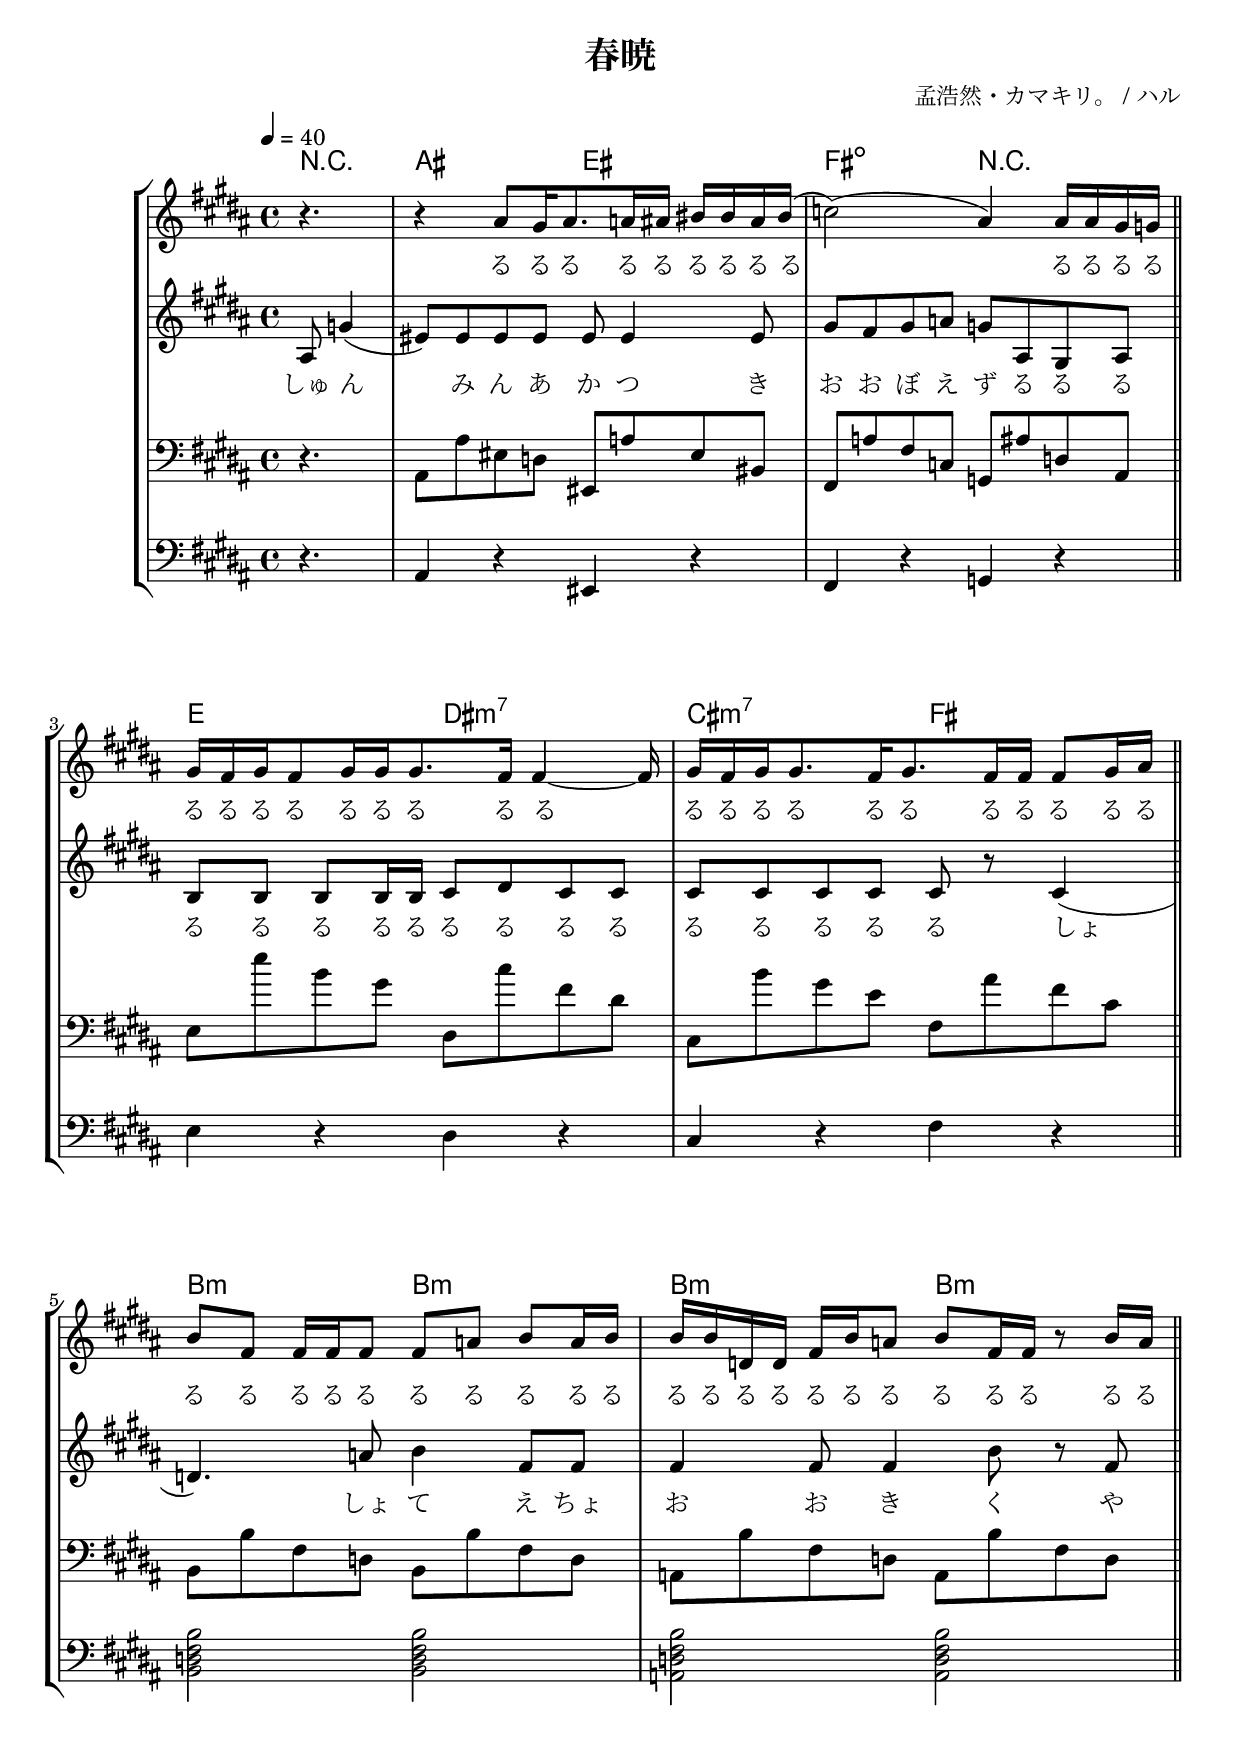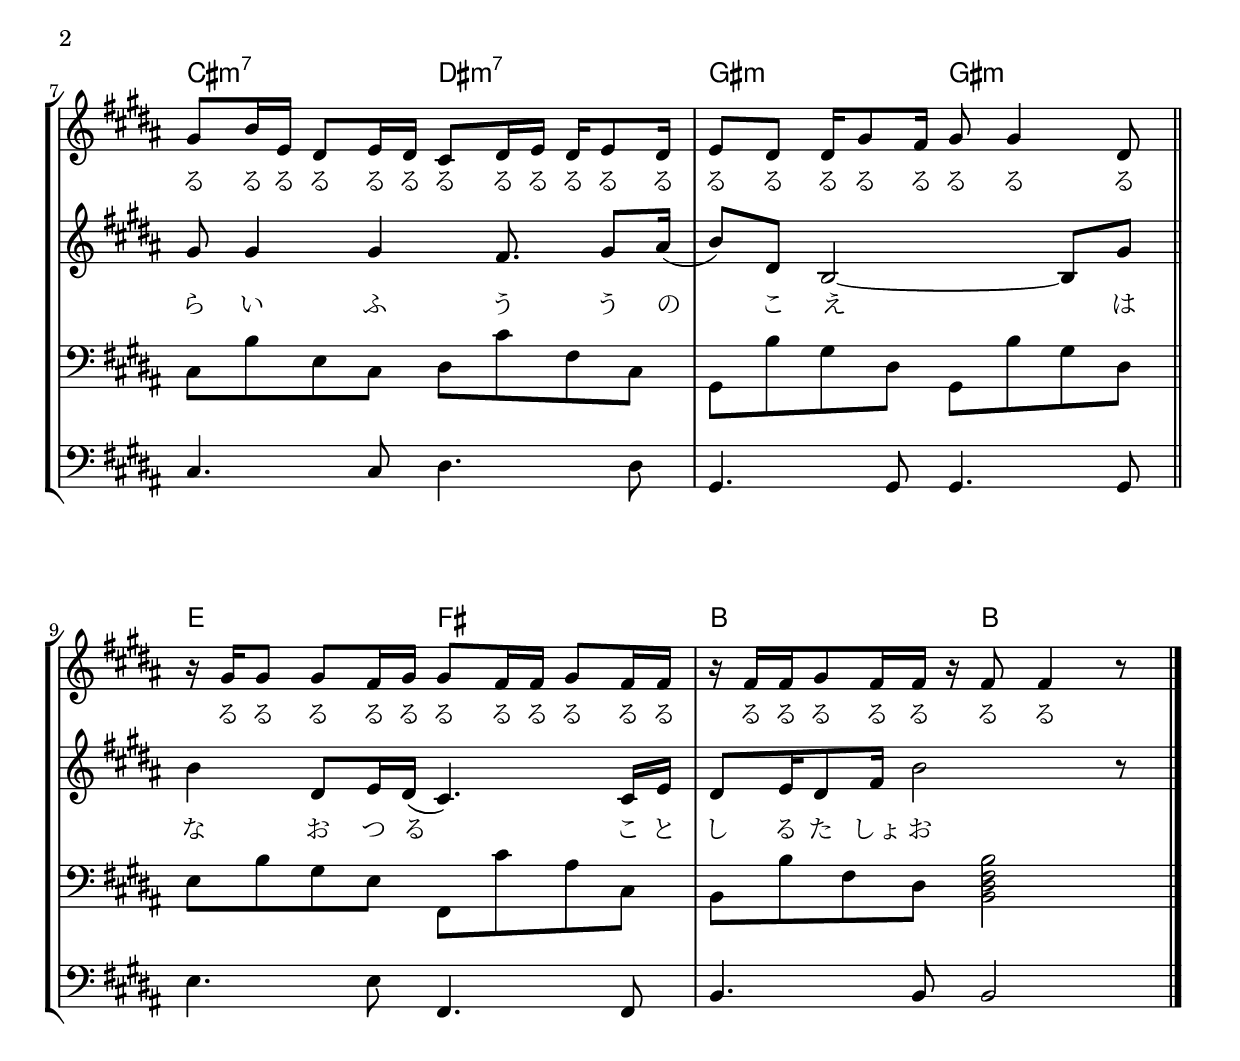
\version "2.12.1"

\header {
	title = \markup {春暁}
	composer = \markup \center-column {"孟浩然・カマキリ。 / ハル"}
}

harmony = \chordmode {
		r4.ais2 eis fis:dim r 

	e dis:min7 cis:min7 fis 

	b:m b:m b:m b:m 

	cis:min7 dis:min7 gis:m gis:m 

	e fis b b 
}

melody = {
	\set Staff.midiInstrument = #"Synth Voice"
	\partial 8*3
		\key b \major
	\tempo 4 = 40
r4. r4 ais'8  gis'16  ais'8.  a'16  ais'16  bis'16  bis'16  ais'16  bis'16 
	(c''2)  (ais'4)  ais'16  ais'16  gis'16  g'16
	\set Staff.midiInstrument = #"Synth Voice"
	 gis'16  fis'16  gis'16  fis'8  gis'16  gis'16  gis'8.  fis'16  fis'4~fis'16 
	gis'16  fis'16  gis'16  gis'8.  fis'16  gis'8.  fis'16  fis'16  	\set Staff.midiInstrument = #"Synth Voice"
	fis'8  gis'16  ais'16 
	b'8  fis'8  fis'16  fis'16  fis'8  fis'8  a'8  b'8  a'16  b'16 
	b'16  b'16  d'16  d'16  fis'16  b'16  a'8  b'8  fis'16  fis'16  	r8 	\set Staff.midiInstrument = #"Synth Voice"
	b'16  a'16 
	gis'8  b'16  e'16  dis'8  e'16  dis'16  cis'8  dis'16  e'16  dis'16  e'8  dis'16 
	e'8  dis'8  dis'16  gis'8  fis'16  gis'8  gis'4  	\set Staff.midiInstrument = #"Synth Voice"
	dis'8 
	r16  gis'16  gis'8  gis'8  fis'16  gis'16  gis'8  fis'16  fis'16  gis'8  fis'16  fis'16 
	r16  fis'16  fis'16  gis'8  fis'16  fis'16  r16  fis'8  fis'4  	r8 	\bar "|."
}

words = \lyricmode {
	る  る  る  る  る  る  る  る  る  る  る  る  る  
	る  る  る  る  る  る  る  る  る  る  る  る  る  る  る  る  る  
	る  る  る  る  る  る  る  る  る  る  る  る  る  る  る  る  る  る  る  る  る  る  る  
	る  る  る  る  る  る  る  る  る  る  る  る  る  る  る  る  る  る  る  る  る  
	る  る  る  る  る  る  る  る  る  る  る  る  る  る  る  る  る  る  る  
}

secondmelody = {
	\set Staff.midiInstrument = #"mmi0.48"
	\partial 8*3
		\key b \major
	\tempo 4 = 40
ais8  g'4 
	(eis'8)  eis'8  eis'8  eis'8  eis'8  eis'4  eis'8 
	gis'8  fis'8  gis'8  a'8  g'8  	\set Staff.midiInstrument = #"fss0.6"
	ais8  gis8  ais8 
	b8  b8  b8  b16  b16  cis'8  dis'8  cis'8  cis'8 
	cis'8  cis'8  cis'8  cis'8  cis'8  	r8 	\set Staff.midiInstrument = #"mmi0.48"
	cis'4 
	(d'4.)  a'8  b'4  fis'8  fis'8 
	fis'4  fis'8  fis'4  b'8  	r8 	\set Staff.midiInstrument = #"mmi0.48"
	fis'8 
	gis'8  gis'4  gis'4  fis'8.  gis'8  ais'16 
	(b'8)  dis'8  b2~b8  	\set Staff.midiInstrument = #"mmi0.48"
	gis'8 
	b'4  dis'8  e'16  dis'16  (cis'4.)  cis'16  e'16 
	dis'8  e'16  dis'8  fis'16  b'2  	r8 	\bar "|."
}

secondwords = \lyricmode {
	しゅ  ん  み  ん  あ  か  つ  き  お  お  ぼ  え  ず  
	る  る  る  る  る  る  る  る  る  る  る  る  る  る  る  る  る  
	しょ  しょ  て  え  ちょ  お  お  き  く  
	や  ら  い  ふ  う  う  の  こ  え  
	は  な  お  つ  る  こ  と  し  る  た  しょ  お  
}

tempochange = {
	\tempo 4 = 40
	r1 | r1 \bar "||"
	\tempo 4 = 40
	r1 | r1 \bar "||"
	\tempo 4 = 40
	r1 | r1 \bar "||"
	\tempo 4 = 40
	r1 | r1 \bar "||"
	\tempo 4 = 40
	r1 | r1 \bar "|."
}

mainacc = {
	\clef bass
	\set Staff.midiInstrument = #"Koto"
	\key b \major
	\tempo 4 = 40
	\partial 8*3
	r4.	ais,8 ais eis d
	eis,8 a eis bis,
	fis,8 a fis c
	g,8 ais d ais,
	\bar "||"

	\set Staff.midiInstrument = #"Koto"
	e8 e'' b' gis'
	dis8 cis'' fis' dis'
	cis8 b' gis' e'
	fis8 ais' fis' cis'
	\bar "||"

	\set Staff.midiInstrument = #"Koto"
	b,8 b fis d
	b,8 b fis d
	a,8 b fis d
	a,8 b fis d
	\bar "||"

	\set Staff.midiInstrument = #"Koto"
	cis8 b e cis
	dis8 cis' fis cis
	gis,8 b gis dis
	gis,8 b gis dis
	\bar "||"

	\set Staff.midiInstrument = #"Koto"
	e8 b gis e
	fis,8 cis' ais cis
	b,8 b fis dis
	<b, dis fis b>2
	\bar "|."
}

subacc = {
	\clef bass
	\set Staff.midiInstrument = #"Cello"
	\key b \major
	\tempo 4 = 40
	\partial 8*3
	r4.	ais,4 r4
	eis,4 r4
	fis,4 r4
	g,4 r4
	\bar "||"

	\set Staff.midiInstrument = #"Viola"
	e4 r4
	dis4 r4
	cis4 r4
	fis4 r4
	\bar "||"

	\set Staff.midiInstrument = #"Violin"
	<b, d fis b>2
	<b, d fis b>2
	<a, d fis b>2
	<a, d fis b>2
	\bar "||"

	\set Staff.midiInstrument = #"Viola"
	cis4.cis8
	dis4.dis8
	gis,4.gis,8
	gis,4.gis,8
	\bar "||"

	\set Staff.midiInstrument = #"Cello"
	e4.e8
	fis,4.fis,8
	b,4.b,8
	b,2
	\bar "|."
}

percA = {
	\drummode {
	\partial 8*3
	r4.	r1 |r1 \bar "||"
	r1 |r1 \bar "||"
	r1 |r1 \bar "||"
	r1 |r1 \bar "||"
	r1 |r1 \bar "|."
	}
}

percB = {
	\drummode {
	\partial 8*3
	r4.	r1 |r1 \bar "||"
	r1 |r1 \bar "||"
	r1 |r1 \bar "||"
	r1 |r1 \bar "||"
	r1 |r1 \bar "|."
	}
}

percC = {
	\drummode {
	\partial 8*3
	r4.	r1 |r1 \bar "||"
	r1 |r1 \bar "||"
	r1 |r1 \bar "||"
	r1 |r1 \bar "||"
	r1 |r1 \bar "|."
	}
}

percD = {
	\drummode {
	\partial 8*3
	r4.	r1 |r1 \bar "||"
	r1 |r1 \bar "||"
	r1 |r1 \bar "||"
	r1 |r1 \bar "||"
	r1 |r1 \bar "|."
	}
}

percE = {
	\drummode {
	\partial 8*3
	r4.	r1 |r1 \bar "||"
	r1 |r1 \bar "||"
	r1 |r1 \bar "||"
	r1 |r1 \bar "||"
	r1 |r1 \bar "|."
	}
}

\score {
	<<
		\new StaffGroup <<
			\new ChordNames {\harmony}
			\new Voice = "melody" {\melody}
			\new Lyrics \lyricsto "melody" \words
			\new Voice = "secondmelody" {\secondmelody}
			\new Lyrics \lyricsto "secondmelody" \secondwords
			\new Staff = "mainacc" {\mainacc}
			\new Staff = "subacc" {\subacc}
		>>
	>>
	\layout { }
}
